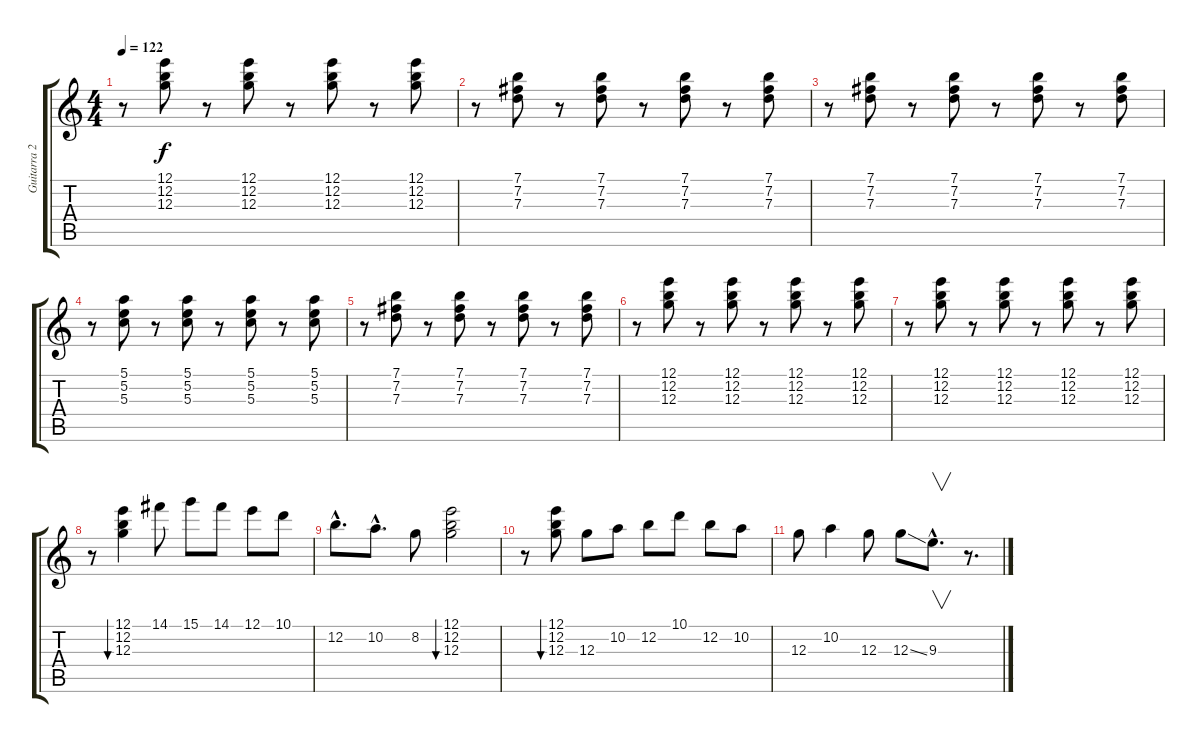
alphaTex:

\track ("Guitarra 2" "Guitarra 2") {instrument acousticguitarsteel}
\staff {score tabs}
\tuning (E4 B3 G3 D3 A2 E2) {hide}
\ts (4 4)
\tempo 122
\clef g2
\ks c
r.8{dy f} (12.1 12.2 12.3).8 r.8 (12.1 12.2 12.3).8 r.8 (12.1 12.2 12.3).8 r.8 (12.1 12.2 12.3).8 |
r.8 (7.1 7.2 7.3).8 r.8 (7.1 7.2 7.3).8 r.8 (7.1 7.2 7.3).8 r.8 (7.1 7.2 7.3).8 |
r.8 (7.1 7.2 7.3).8 r.8 (7.1 7.2 7.3).8 r.8 (7.1 7.2 7.3).8 r.8 (7.1 7.2 7.3).8 |
r.8 (5.1 5.2 5.3).8 r.8 (5.1 5.2 5.3).8 r.8 (5.1 5.2 5.3).8 r.8 (5.1 5.2 5.3).8 |
r.8 (7.1 7.2 7.3).8 r.8 (7.1 7.2 7.3).8 r.8 (7.1 7.2 7.3).8 r.8 (7.1 7.2 7.3).8 |
r.8 (12.1 12.2 12.3).8 r.8 (12.1 12.2 12.3).8 r.8 (12.1 12.2 12.3).8 r.8 (12.1 12.2 12.3).8 |
r.8 (12.1 12.2 12.3).8 r.8 (12.1 12.2 12.3).8 r.8 (12.1 12.2 12.3).8 r.8 (12.1 12.2 12.3).8 |
r.8 (12.1 12.2 12.3).4{bu 120 volume 12 instrument acousticguitarsteel} 14.1.8 15.1.8 14.1.8 12.1.8 10.1.8 |
12.2{hac}.8{d} 10.2{hac}.8{d} 8.2.8 (12.1 12.2 12.3).2{bu 240} |
r.8 (12.1 12.2 12.3).8{bu 240} 12.3.8 10.2.8 12.2.8 10.1.8 12.2.8 10.2.8 |
12.3.8 10.2.4 12.3.8 12.3{ss}.8 9.3{hac}.8{v d} r.8{d}
